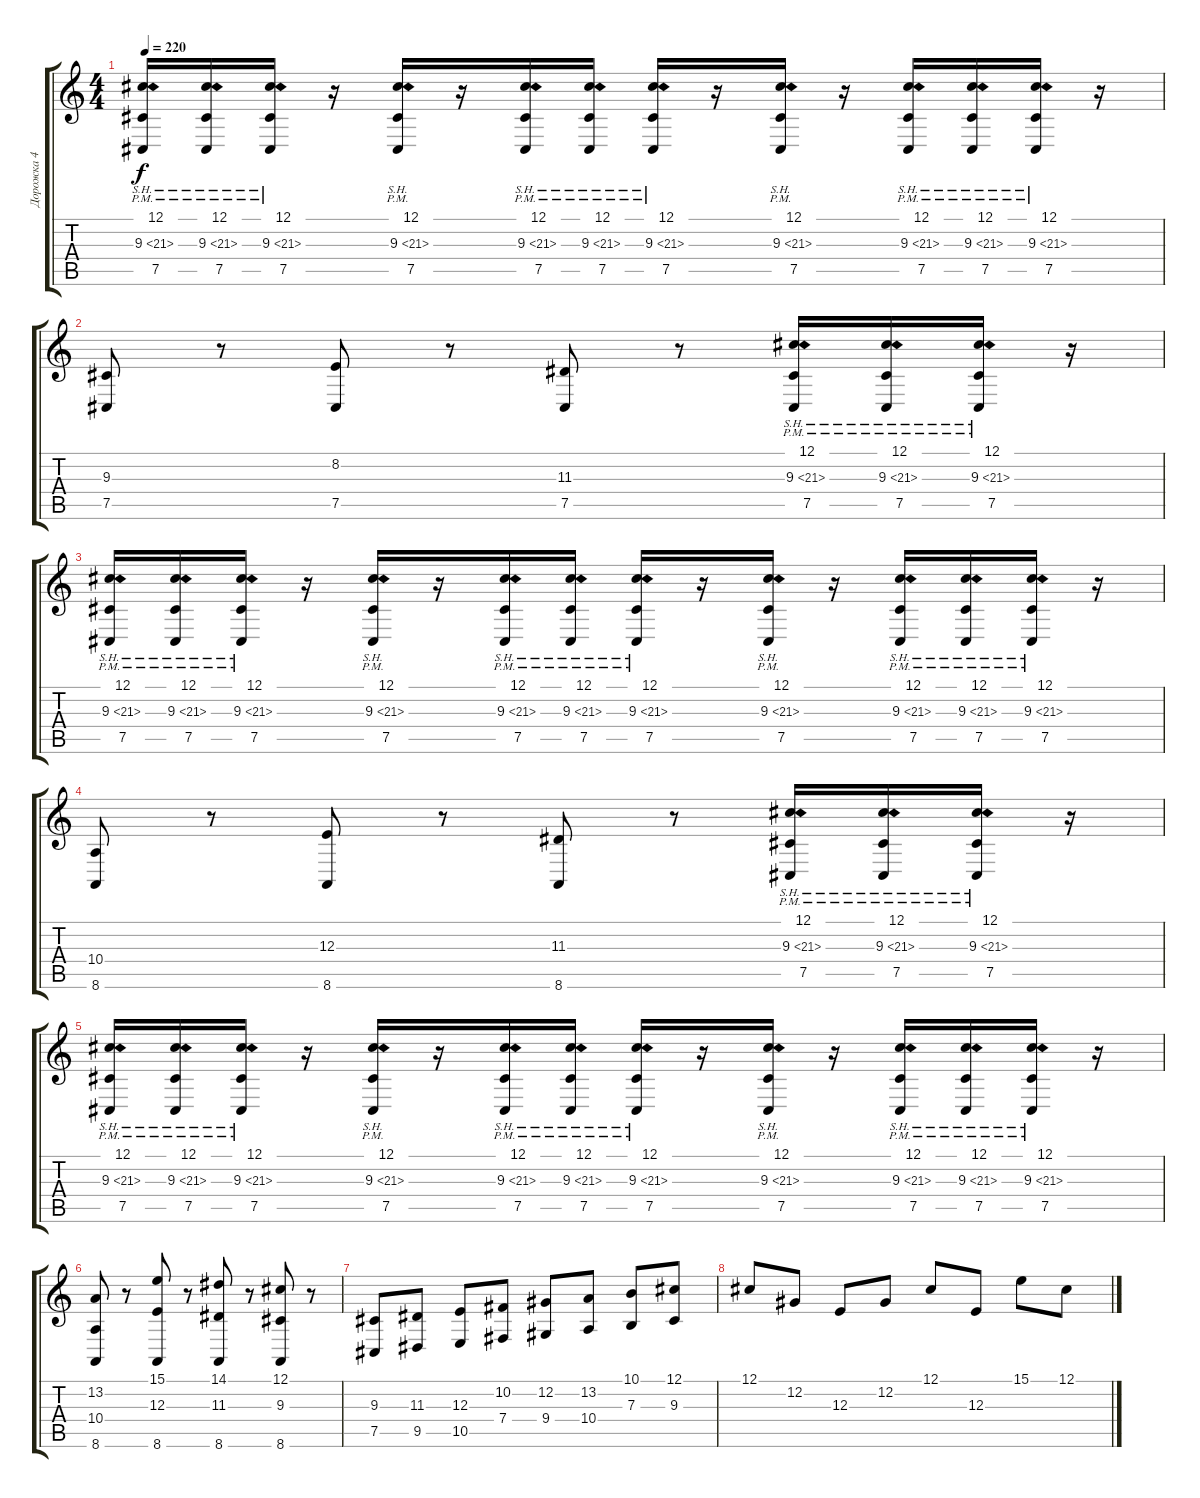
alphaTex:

\track ("Дорожка 4" "Дорожка 4") {instrument tremolostrings}
\staff {score tabs}
\tuning (Db4 Ab3 E3 B2 Gb2 Db2) {hide}
\ts (4 4)
\tempo 220
\clef g2
\ks c
(12.1 9.3{sh 12 pm} 7.5).16{dy f} (12.1 9.3{sh 12 pm} 7.5).16 (12.1 9.3{sh 12 pm} 7.5).16 r.16 (12.1 9.3{sh 12 pm} 7.5).16 r.16 (12.1 9.3{sh 12 pm} 7.5).16 (12.1 9.3{sh 12 pm} 7.5).16 (12.1 9.3{sh 12 pm} 7.5).16 r.16 (12.1 9.3{sh 12 pm} 7.5).16 r.16 (12.1 9.3{sh 12 pm} 7.5).16 (12.1 9.3{sh 12 pm} 7.5).16 (12.1 9.3{sh 12 pm} 7.5).16 r.16 |
(9.3 7.5).8 r.8 (8.2 7.5).8 r.8 (11.3 7.5).8 r.8 (12.1 9.3{sh 12 pm} 7.5).16 (12.1 9.3{sh 12 pm} 7.5).16 (12.1 9.3{sh 12 pm} 7.5).16 r.16 |
(12.1 9.3{sh 12 pm} 7.5).16 (12.1 9.3{sh 12 pm} 7.5).16 (12.1 9.3{sh 12 pm} 7.5).16 r.16 (12.1 9.3{sh 12 pm} 7.5).16 r.16 (12.1 9.3{sh 12 pm} 7.5).16 (12.1 9.3{sh 12 pm} 7.5).16 (12.1 9.3{sh 12 pm} 7.5).16 r.16 (12.1 9.3{sh 12 pm} 7.5).16 r.16 (12.1 9.3{sh 12 pm} 7.5).16 (12.1 9.3{sh 12 pm} 7.5).16 (12.1 9.3{sh 12 pm} 7.5).16 r.16 |
(10.4 8.6).8 r.8 (12.3 8.6).8 r.8 (11.3 8.6).8 r.8 (12.1 9.3{sh 12 pm} 7.5).16 (12.1 9.3{sh 12 pm} 7.5).16 (12.1 9.3{sh 12 pm} 7.5).16 r.16 |
(12.1 9.3{sh 12 pm} 7.5).16 (12.1 9.3{sh 12 pm} 7.5).16 (12.1 9.3{sh 12 pm} 7.5).16 r.16 (12.1 9.3{sh 12 pm} 7.5).16 r.16 (12.1 9.3{sh 12 pm} 7.5).16 (12.1 9.3{sh 12 pm} 7.5).16 (12.1 9.3{sh 12 pm} 7.5).16 r.16 (12.1 9.3{sh 12 pm} 7.5).16 r.16 (12.1 9.3{sh 12 pm} 7.5).16 (12.1 9.3{sh 12 pm} 7.5).16 (12.1 9.3{sh 12 pm} 7.5).16 r.16 |
(13.2 10.4 8.6).8 r.8 (15.1 12.3 8.6).8 r.8 (14.1 11.3 8.6).8 r.8 (12.1 9.3 8.6).8 r.8 |
(9.3 7.5).8 (11.3 9.5).8 (12.3 10.5).8 (10.2 7.4).8 (12.2 9.4).8 (13.2 10.4).8 (10.1 7.3).8 (12.1 9.3).8 |
12.1.8{instrument lead1square} 12.2.8 12.3.8 12.2.8 12.1.8 12.3.8 15.1.8 12.1.8
